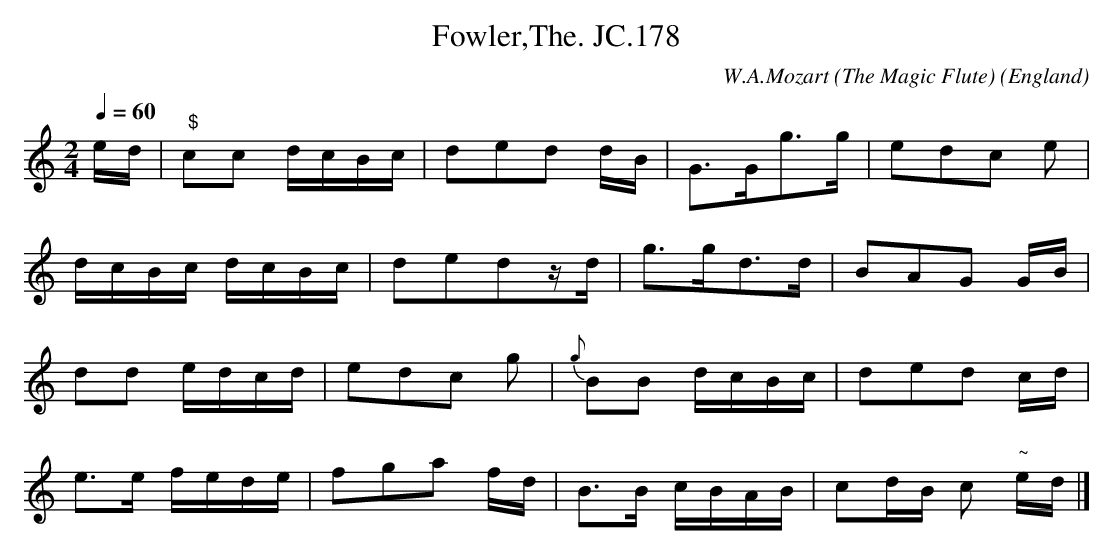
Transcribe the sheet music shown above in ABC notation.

X:1
T:Fowler,The. JC.178
C:W.A.Mozart (The Magic Flute)
L:1/8
M:2/4
O:England
Q:1/4=60
K:C
e/d/|\
" $"cc d/c/B/c/|ded d/B/|G>Gg>g|edc e|!
d/c/B/c/ d/c/B/c/|dedz/d/|g>gd>d|BAG G/B/|!
dd e/d/c/d/|edc g|{g}BB d/c/B/c/|ded c/d/|!
e>e f/e/d/e/|fga f/d/|B>B c/B/A/B/|cd/B/ c "~"e/d/|]
